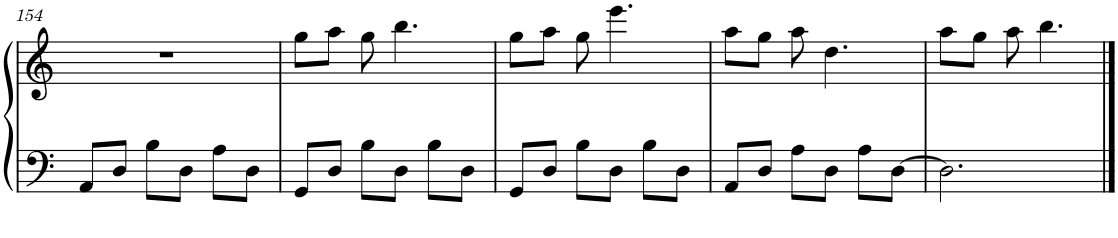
**kern	**kern
*part1	*part1
*staff2	*staff1
*I"Piano	*
*I'Pno.	*
!!LO:PB:g=z
*clefF4	*clefG2
*k[]	*k[]
*M3/4	*M3/4
=154	=154
8AA/L	2.r
8D/J	.
8B\L	.
8D\J	.
8A\L	.
8D\J	.
=155	=155
8GG/L	8gg\L
8D/J	8aa\J
8B\L	8gg\
8D\J	4.bb\
8B\L	.
8D\J	.
=156	=156
8GG/L	8gg\L
8D/J	8aa\J
8B\L	8gg\
8D\J	4.eee\
8B\L	.
8D\J	.
=157	=157
8AA/L	8aa\L
8D/J	8gg\J
8A\L	8aa\
8D\J	4.dd\
8A\L	.
[8D\J	.
=158	=158
2.D\]	8aa\L
.	8gg\J
.	8aa\
.	4.bb\
==	==
*-	*-
